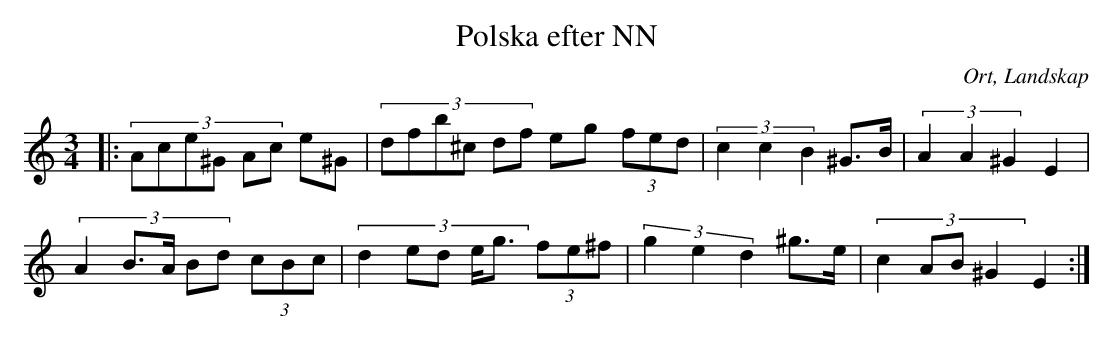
X:1
T:Polska efter NN
O:Ort, Landskap
M:3/4
L:1/8
K:C
|: (3:2:6 Ace^G Ac e^G| (3:2:6 dfb^c df eg (3fed|(3:2:3 c2 c2 B2 ^G>B|(3:2:3 A2 A2 ^G2 E2|
(3:2:5 A2 B>A Bd (3cBc| (3:2:5 d2 ed e<g (3fe^f|(3:2:3 g2 e2 d2 ^g>e|(3:2:4 c2 AB ^G2 E2:|
